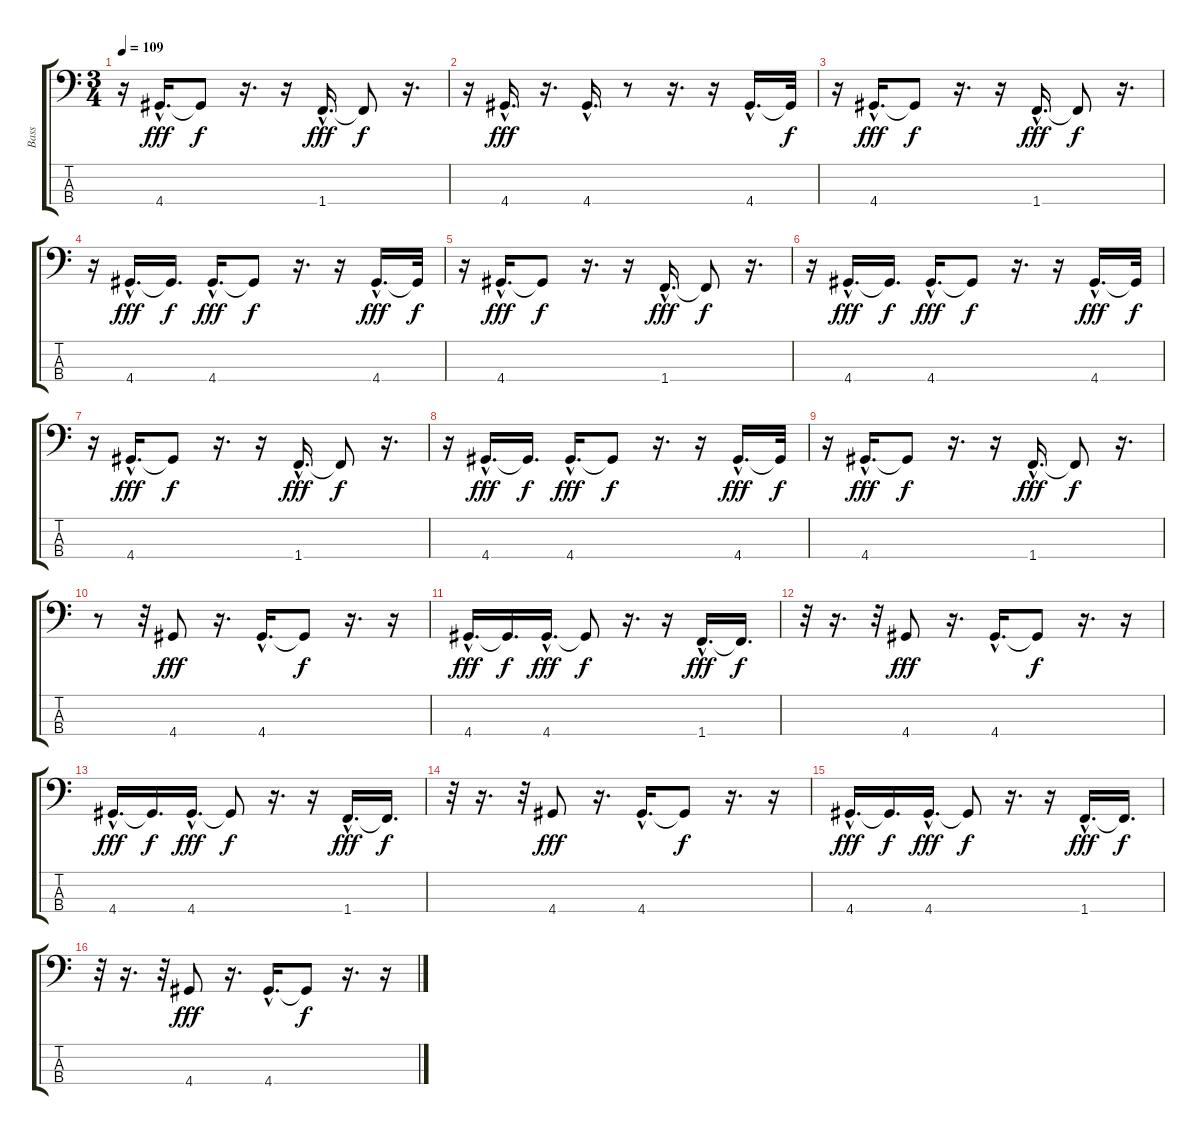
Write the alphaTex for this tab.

\track ("Bass" "Bass") {instrument electricbasspick}
\staff {score tabs}
\tuning (G2 D2 A1 E1) {hide}
\ts (3 4)
\tempo 109
\clef f4
\ks c
r.16{dy f} 4.4{hac}.16{d dy fff} 4.4{t}.8{dy f} r.16{d} r.16 1.4{hac}.16{d dy fff} 1.4{t}.8{dy f} r.16{d} |
r.16 4.4{hac}.16{d dy fff} r.16{d} 4.4{hac}.16{d} r.8 r.16{d} r.16 4.4{hac}.16{d} 4.4{t}.32{dy f} |
r.16 4.4{hac}.16{d dy fff} 4.4{t}.8{dy f} r.16{d} r.16 1.4{hac}.16{d dy fff} 1.4{t}.8{dy f} r.16{d} |
r.16 4.4{hac}.16{d dy fff} 4.4{t}.16{d dy f} 4.4{hac}.16{d dy fff} 4.4{t}.8{dy f} r.16{d} r.16 4.4{hac}.16{d dy fff} 4.4{t}.32{dy f} |
r.16 4.4{hac}.16{d dy fff} 4.4{t}.8{dy f} r.16{d} r.16 1.4{hac}.16{d dy fff} 1.4{t}.8{dy f} r.16{d} |
r.16 4.4{hac}.16{d dy fff} 4.4{t}.16{d dy f} 4.4{hac}.16{d dy fff} 4.4{t}.8{dy f} r.16{d} r.16 4.4{hac}.16{d dy fff} 4.4{t}.32{dy f} |
r.16 4.4{hac}.16{d dy fff} 4.4{t}.8{dy f} r.16{d} r.16 1.4{hac}.16{d dy fff} 1.4{t}.8{dy f} r.16{d} |
r.16 4.4{hac}.16{d dy fff} 4.4{t}.16{d dy f} 4.4{hac}.16{d dy fff} 4.4{t}.8{dy f} r.16{d} r.16 4.4{hac}.16{d dy fff} 4.4{t}.32{dy f} |
r.16 4.4{hac}.16{d dy fff} 4.4{t}.8{dy f} r.16{d} r.16 1.4{hac}.16{d dy fff} 1.4{t}.8{dy f} r.16{d} |
r.8 r.32 4.4.8{dy fff} r.16{d} 4.4{hac}.16{d} 4.4{t}.8{dy f} r.16{d} r.16 |
4.4{hac}.16{d dy fff} 4.4{t}.16{d dy f} 4.4{hac}.16{d dy fff} 4.4{t}.8{dy f} r.16{d} r.16 1.4{hac}.16{d dy fff} 1.4{t}.16{d dy f} |
r.32 r.16{d} r.32 4.4.8{dy fff} r.16{d} 4.4{hac}.16{d} 4.4{t}.8{dy f} r.16{d} r.16 |
4.4{hac}.16{d dy fff} 4.4{t}.16{d dy f} 4.4{hac}.16{d dy fff} 4.4{t}.8{dy f} r.16{d} r.16 1.4{hac}.16{d dy fff} 1.4{t}.16{d dy f} |
r.32 r.16{d} r.32 4.4.8{dy fff} r.16{d} 4.4{hac}.16{d} 4.4{t}.8{dy f} r.16{d} r.16 |
4.4{hac}.16{d dy fff} 4.4{t}.16{d dy f} 4.4{hac}.16{d dy fff} 4.4{t}.8{dy f} r.16{d} r.16 1.4{hac}.16{d dy fff} 1.4{t}.16{d dy f} |
r.32 r.16{d} r.32 4.4.8{dy fff} r.16{d} 4.4{hac}.16{d} 4.4{t}.8{dy f} r.16{d} r.16
